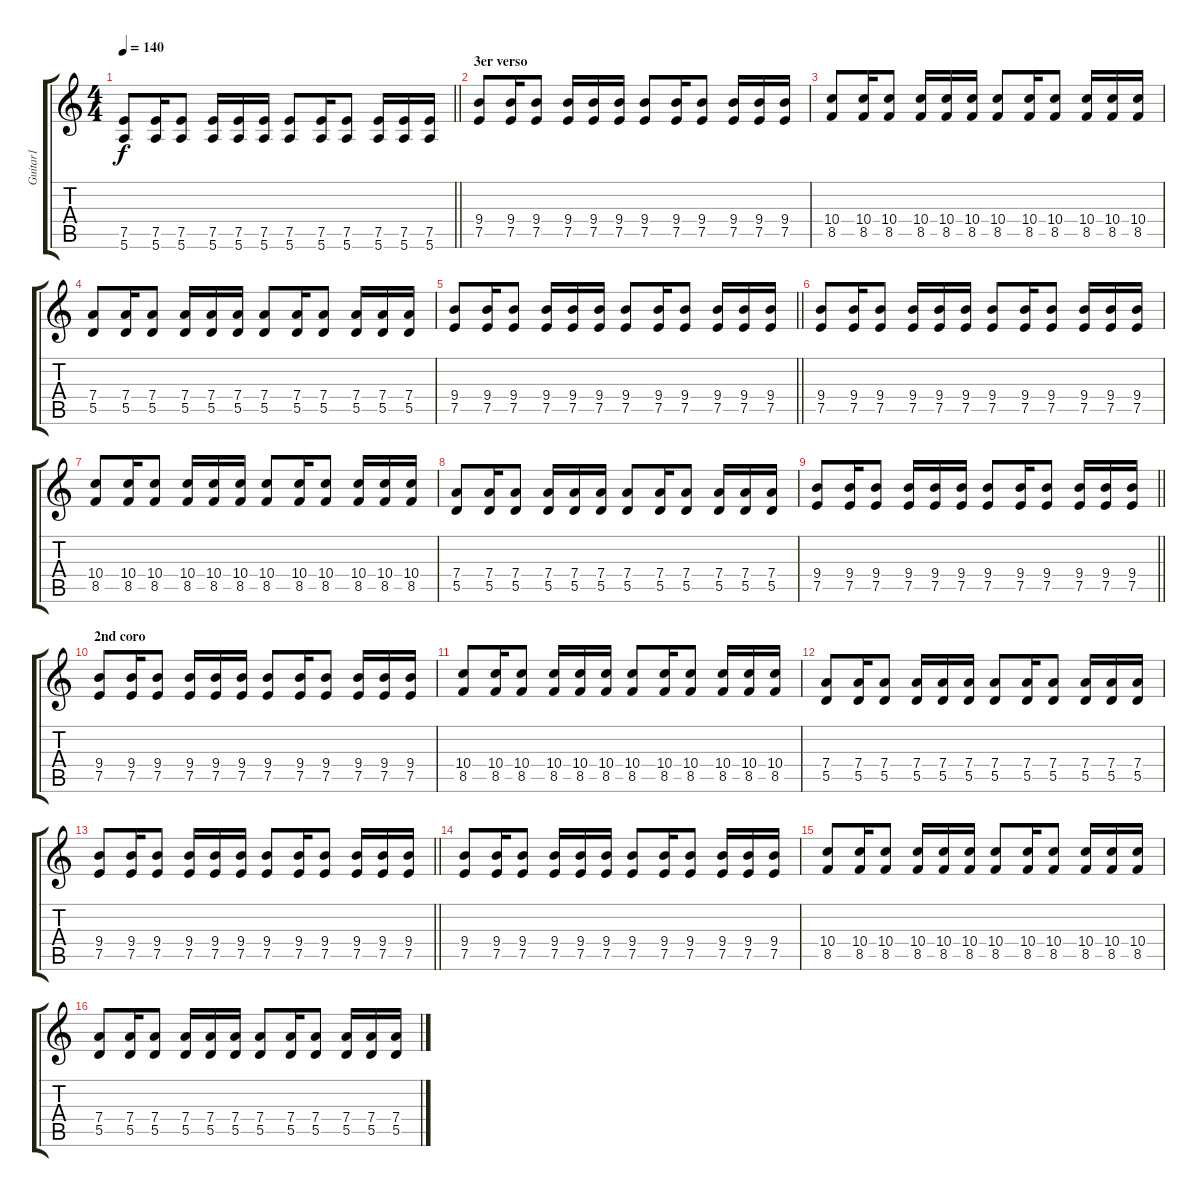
\track ("Guitar1" "Guitar1") {instrument overdrivenguitar}
\staff {score tabs}
\tuning (E4 B3 G3 D3 A2 E2) {hide}
\ts (4 4)
\tempo 140
\clef g2
\barLineRight lightlight
\ks c
(7.5 5.6).8{dy f} (7.5 5.6).16 (7.5 5.6).8 (7.5 5.6).16 (7.5 5.6).16 (7.5 5.6).16 (7.5 5.6).8 (7.5 5.6).16 (7.5 5.6).8 (7.5 5.6).16 (7.5 5.6).16 (7.5 5.6).16 |
\section ("" "3er verso")
(9.4 7.5).8 (9.4 7.5).16 (9.4 7.5).8 (9.4 7.5).16 (9.4 7.5).16 (9.4 7.5).16 (9.4 7.5).8 (9.4 7.5).16 (9.4 7.5).8 (9.4 7.5).16 (9.4 7.5).16 (9.4 7.5).16 |
(10.4 8.5).8 (10.4 8.5).16 (10.4 8.5).8 (10.4 8.5).16 (10.4 8.5).16 (10.4 8.5).16 (10.4 8.5).8 (10.4 8.5).16 (10.4 8.5).8 (10.4 8.5).16 (10.4 8.5).16 (10.4 8.5).16 |
(7.4 5.5).8 (7.4 5.5).16 (7.4 5.5).8 (7.4 5.5).16 (7.4 5.5).16 (7.4 5.5).16 (7.4 5.5).8 (7.4 5.5).16 (7.4 5.5).8 (7.4 5.5).16 (7.4 5.5).16 (7.4 5.5).16 |
\barLineRight lightlight
(9.4 7.5).8 (9.4 7.5).16 (9.4 7.5).8 (9.4 7.5).16 (9.4 7.5).16 (9.4 7.5).16 (9.4 7.5).8 (9.4 7.5).16 (9.4 7.5).8 (9.4 7.5).16 (9.4 7.5).16 (9.4 7.5).16 |
(9.4 7.5).8 (9.4 7.5).16 (9.4 7.5).8 (9.4 7.5).16 (9.4 7.5).16 (9.4 7.5).16 (9.4 7.5).8 (9.4 7.5).16 (9.4 7.5).8 (9.4 7.5).16 (9.4 7.5).16 (9.4 7.5).16 |
(10.4 8.5).8 (10.4 8.5).16 (10.4 8.5).8 (10.4 8.5).16 (10.4 8.5).16 (10.4 8.5).16 (10.4 8.5).8 (10.4 8.5).16 (10.4 8.5).8 (10.4 8.5).16 (10.4 8.5).16 (10.4 8.5).16 |
(7.4 5.5).8 (7.4 5.5).16 (7.4 5.5).8 (7.4 5.5).16 (7.4 5.5).16 (7.4 5.5).16 (7.4 5.5).8 (7.4 5.5).16 (7.4 5.5).8 (7.4 5.5).16 (7.4 5.5).16 (7.4 5.5).16 |
\barLineRight lightlight
(9.4 7.5).8 (9.4 7.5).16 (9.4 7.5).8 (9.4 7.5).16 (9.4 7.5).16 (9.4 7.5).16 (9.4 7.5).8 (9.4 7.5).16 (9.4 7.5).8 (9.4 7.5).16 (9.4 7.5).16 (9.4 7.5).16 |
\section ("" "2nd coro")
(9.4 7.5).8 (9.4 7.5).16 (9.4 7.5).8 (9.4 7.5).16 (9.4 7.5).16 (9.4 7.5).16 (9.4 7.5).8 (9.4 7.5).16 (9.4 7.5).8 (9.4 7.5).16 (9.4 7.5).16 (9.4 7.5).16 |
(10.4 8.5).8 (10.4 8.5).16 (10.4 8.5).8 (10.4 8.5).16 (10.4 8.5).16 (10.4 8.5).16 (10.4 8.5).8 (10.4 8.5).16 (10.4 8.5).8 (10.4 8.5).16 (10.4 8.5).16 (10.4 8.5).16 |
(7.4 5.5).8 (7.4 5.5).16 (7.4 5.5).8 (7.4 5.5).16 (7.4 5.5).16 (7.4 5.5).16 (7.4 5.5).8 (7.4 5.5).16 (7.4 5.5).8 (7.4 5.5).16 (7.4 5.5).16 (7.4 5.5).16 |
\barLineRight lightlight
(9.4 7.5).8 (9.4 7.5).16 (9.4 7.5).8 (9.4 7.5).16 (9.4 7.5).16 (9.4 7.5).16 (9.4 7.5).8 (9.4 7.5).16 (9.4 7.5).8 (9.4 7.5).16 (9.4 7.5).16 (9.4 7.5).16 |
(9.4 7.5).8 (9.4 7.5).16 (9.4 7.5).8 (9.4 7.5).16 (9.4 7.5).16 (9.4 7.5).16 (9.4 7.5).8 (9.4 7.5).16 (9.4 7.5).8 (9.4 7.5).16 (9.4 7.5).16 (9.4 7.5).16 |
(10.4 8.5).8 (10.4 8.5).16 (10.4 8.5).8 (10.4 8.5).16 (10.4 8.5).16 (10.4 8.5).16 (10.4 8.5).8 (10.4 8.5).16 (10.4 8.5).8 (10.4 8.5).16 (10.4 8.5).16 (10.4 8.5).16 |
(7.4 5.5).8 (7.4 5.5).16 (7.4 5.5).8 (7.4 5.5).16 (7.4 5.5).16 (7.4 5.5).16 (7.4 5.5).8 (7.4 5.5).16 (7.4 5.5).8 (7.4 5.5).16 (7.4 5.5).16 (7.4 5.5).16
